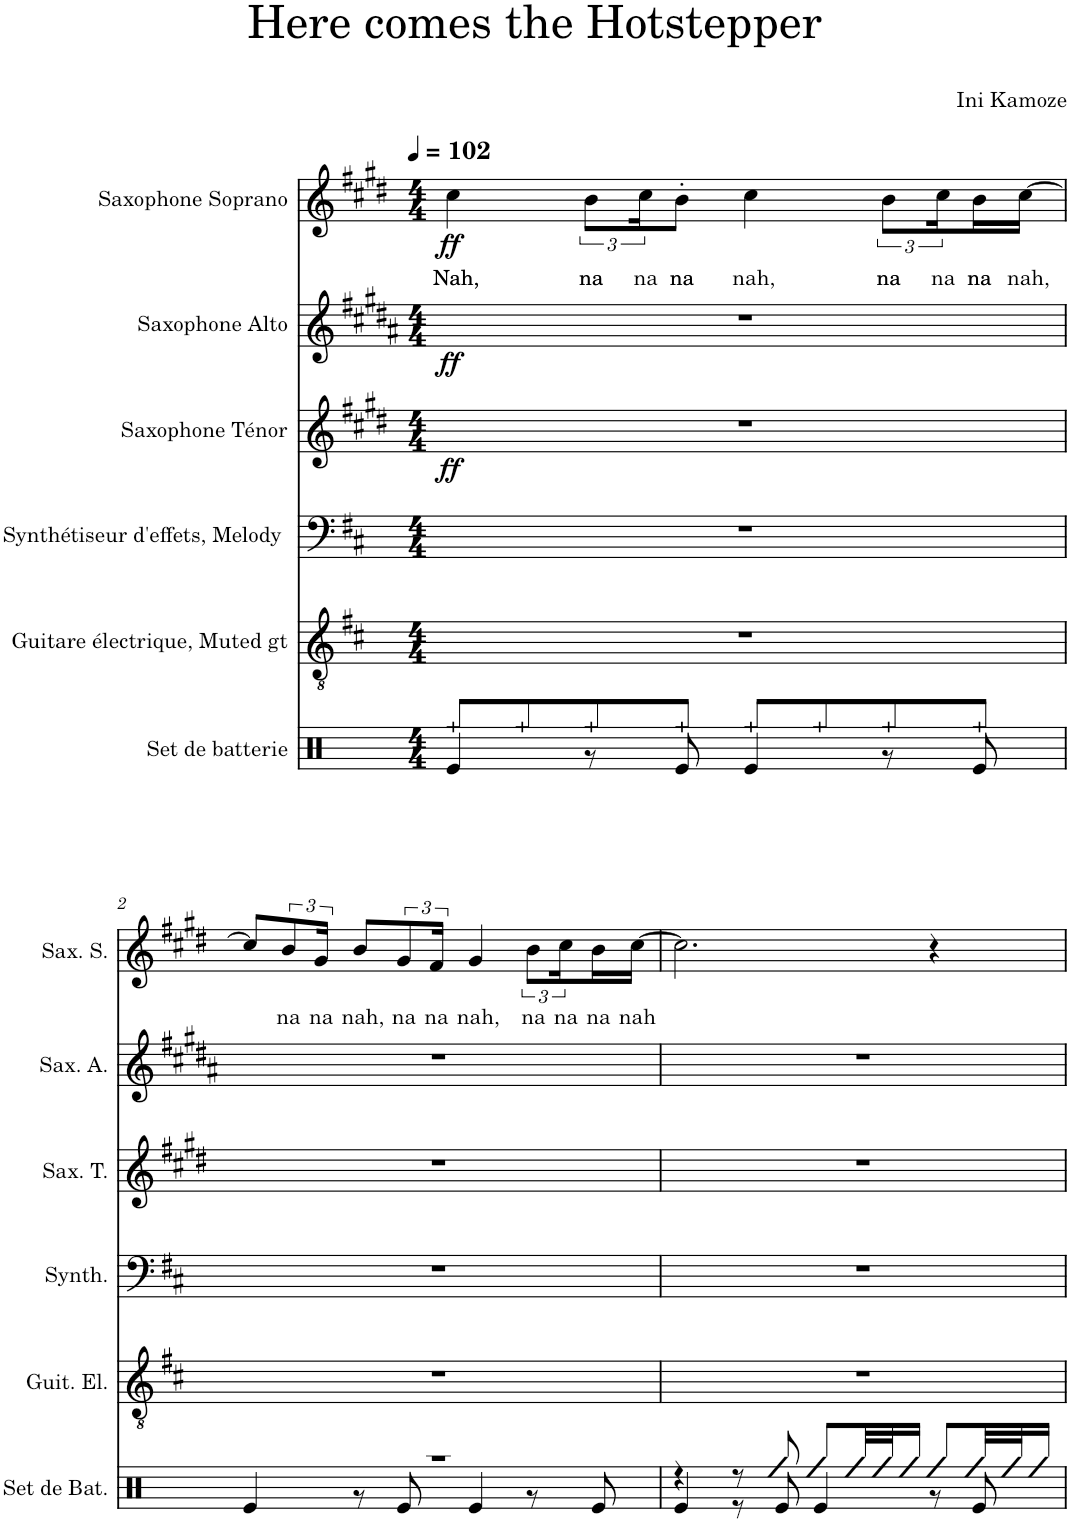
**kern	**kern	**kern	**kern	**dynam	**kern	**dynam	**kern	**text	**dynam
*part6	*part5	*part4	*part3	*part3	*part2	*part2	*part1	*part1	*part1
*staff6	*staff5	*staff4	*staff3	*staff3	*staff2	*staff2	*staff1	*staff1	*staff1
*I"Set de batterie	*I"Guitare électrique, Muted gt	*I"Synthétiseur d'effets, Melody	*I"Saxophone Ténor	*	*I"Saxophone Alto	*	*I"Saxophone Soprano	*	*
*I'Set de Bat.	*I'Guit. El.	*I'Synth.	*I'Sax. T.	*	*I'Sax. A.	*	*I'Sax. S.	*	*
*clefX	*clefGv2	*clefF4	*clefG2	*	*clefG2	*	*clefG2	*	*
*	*	*	*Trd8c14	*	*Trd5c9	*	*Trd1c2	*	*
*k[]	*k[f#c#]	*k[f#c#]	*k[f#c#g#d#]	*	*k[f#c#g#d#a#]	*	*k[f#c#g#d#]	*	*
*M4/4	*M4/4	*M4/4	*M4/4	*	*M4/4	*	*M4/4	*	*
=1	=1	=1	=1	=1	=1	=1	=1	=1	=1
!LO:N:head=plus	!	!	!	!LO:DY:b	!	!LO:DY:b	!	!LO:LY:b	!LO:DY:b
*^	*	*	*	*	*	*	*	*	*
8Rff/L	4Re/	1r	1r	1r	ff	1r	ff	4cc#\	Nah,	ff
!LO:N:head=plus	!	!	!	!	!	!	!	!	!	!
8Rff/	.	.	.	.	.	.	.	.	.	.
!LO:N:head=plus	!	!	!	!	!	!	!	!	!LO:LY:b	!
8Rff/	8r	.	.	.	.	.	.	12b\L	na	.
!	!	!	!	!	!	!	!	!	!LO:LY:b	!
.	.	.	.	.	.	.	.	24cc#\K	na	.
!LO:N:head=plus	!	!	!	!	!	!	!	!	!LO:LY:b	!
8Rff/J	8Re/	.	.	.	.	.	.	8b'\J	na	.
!LO:N:head=plus	!	!	!	!	!	!	!	!	!LO:LY:b	!
8Rff/L	4Re/	.	.	.	.	.	.	4cc#\	nah,	.
!LO:N:head=plus	!	!	!	!	!	!	!	!	!	!
8Rff/	.	.	.	.	.	.	.	.	.	.
!LO:N:head=plus	!	!	!	!	!	!	!	!	!LO:LY:b	!
8Rff/	8r	.	.	.	.	.	.	12b\L	na	.
!	!	!	!	!	!	!	!	!	!LO:LY:b	!
.	.	.	.	.	.	.	.	24cc#\L	na	.
!LO:N:head=plus	!	!	!	!	!	!	!	!	!LO:LY:b	!
8Rff/J	8Re/	.	.	.	.	.	.	16b\	na	.
!	!	!	!	!	!	!	!	!	!LO:LY:b	!
.	.	.	.	.	.	.	.	[16cc#\JJ	nah,	.
!!LO:LB:g=z
=2	=2	=2	=2	=2	=2	=2	=2	=2	=2	=2
1r	4Re/	1r	1r	1r	.	1r	.	8cc#/L]	.	.
!	!	!	!	!	!	!	!	!	!LO:LY:b	!
.	.	.	.	.	.	.	.	12b/	na	.
!	!	!	!	!	!	!	!	!	!LO:LY:b	!
.	.	.	.	.	.	.	.	24g#/Jk	na	.
!	!	!	!	!	!	!	!	!	!LO:LY:b	!
.	8r	.	.	.	.	.	.	8b/L	nah,	.
!	!	!	!	!	!	!	!	!	!LO:LY:b	!
.	8Re/	.	.	.	.	.	.	12g#/	na	.
!	!	!	!	!	!	!	!	!	!LO:LY:b	!
.	.	.	.	.	.	.	.	24f#/Jk	na	.
!	!	!	!	!	!	!	!	!	!LO:LY:b	!
.	4Re/	.	.	.	.	.	.	4g#/	nah,	.
!	!	!	!	!	!	!	!	!	!LO:LY:b	!
.	8r	.	.	.	.	.	.	12b\L	na	.
!	!	!	!	!	!	!	!	!	!LO:LY:b	!
.	.	.	.	.	.	.	.	24cc#\L	na	.
!	!	!	!	!	!	!	!	!	!LO:LY:b	!
.	8Re/	.	.	.	.	.	.	16b\	na	.
!	!	!	!	!	!	!	!	!	!LO:LY:b	!
.	.	.	.	.	.	.	.	[16cc#\JJ	nah	.
=3	=3	=3	=3	=3	=3	=3	=3	=3	=3	=3
4r	4Re/	1r	1r	1r	.	1r	.	2.cc#\]	.	.
8r	8r	.	.	.	.	.	.	.	.	.
8Rff/	8Re/	.	.	.	.	.	.	.	.	.
8Rff/L	4Re/	.	.	.	.	.	.	.	.	.
32Rff/LL	.	.	.	.	.	.	.	.	.	.
32Rff/J	.	.	.	.	.	.	.	.	.	.
16Rff/JJ	.	.	.	.	.	.	.	.	.	.
8Rff/L	8r	.	.	.	.	.	.	4r	.	.
32Rff/LL	8Re/	.	.	.	.	.	.	.	.	.
32Rff/J	.	.	.	.	.	.	.	.	.	.
16Rff/JJ	.	.	.	.	.	.	.	.	.	.
*v	*v	*	*	*	*	*	*	*	*	*
=	=	=	=	=	=	=	=	=	=
*-	*-	*-	*-	*-	*-	*-	*-	*-	*-
